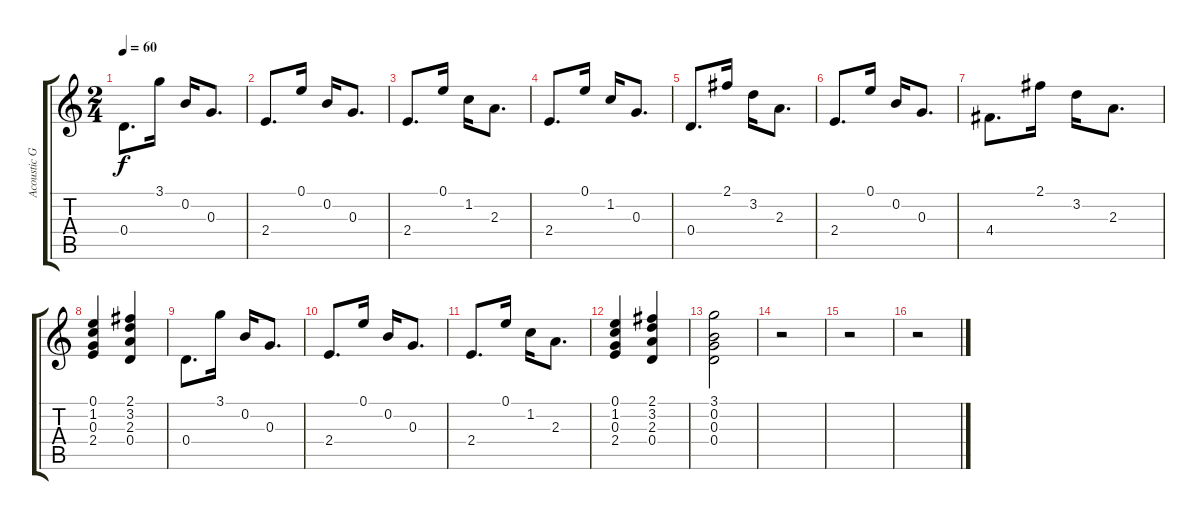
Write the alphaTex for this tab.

\track ("Acoustic GT." "Acoustic G") {instrument acousticguitarsteel}
\staff {score tabs}
\tuning (E4 B3 G3 D3 A2 E2) {hide}
\ts (2 4)
\tempo 60
\clef g2
\ks c
0.4.8{d dy f} 3.1.16 0.2.16 0.3.8{d} |
2.4.8{d} 0.1.16 0.2.16 0.3.8{d} |
2.4.8{d} 0.1.16 1.2.16 2.3.8{d} |
2.4.8{d} 0.1.16 1.2.16 0.3.8{d} |
0.4.8{d} 2.1.16 3.2.16 2.3.8{d} |
2.4.8{d} 0.1.16 0.2.16 0.3.8{d} |
4.4.8{d} 2.1.16 3.2.16 2.3.8{d} |
(0.1 1.2 0.3 2.4).4 (2.1 3.2 2.3 0.4).4 |
0.4.8{d} 3.1.16 0.2.16 0.3.8{d} |
2.4.8{d} 0.1.16 0.2.16 0.3.8{d} |
2.4.8{d} 0.1.16 1.2.16 2.3.8{d} |
(0.1 1.2 0.3 2.4).4 (2.1 3.2 2.3 0.4).4 |
(3.1 0.2 0.3 0.4).2 |
r.2 |
r.2 |
r.2
